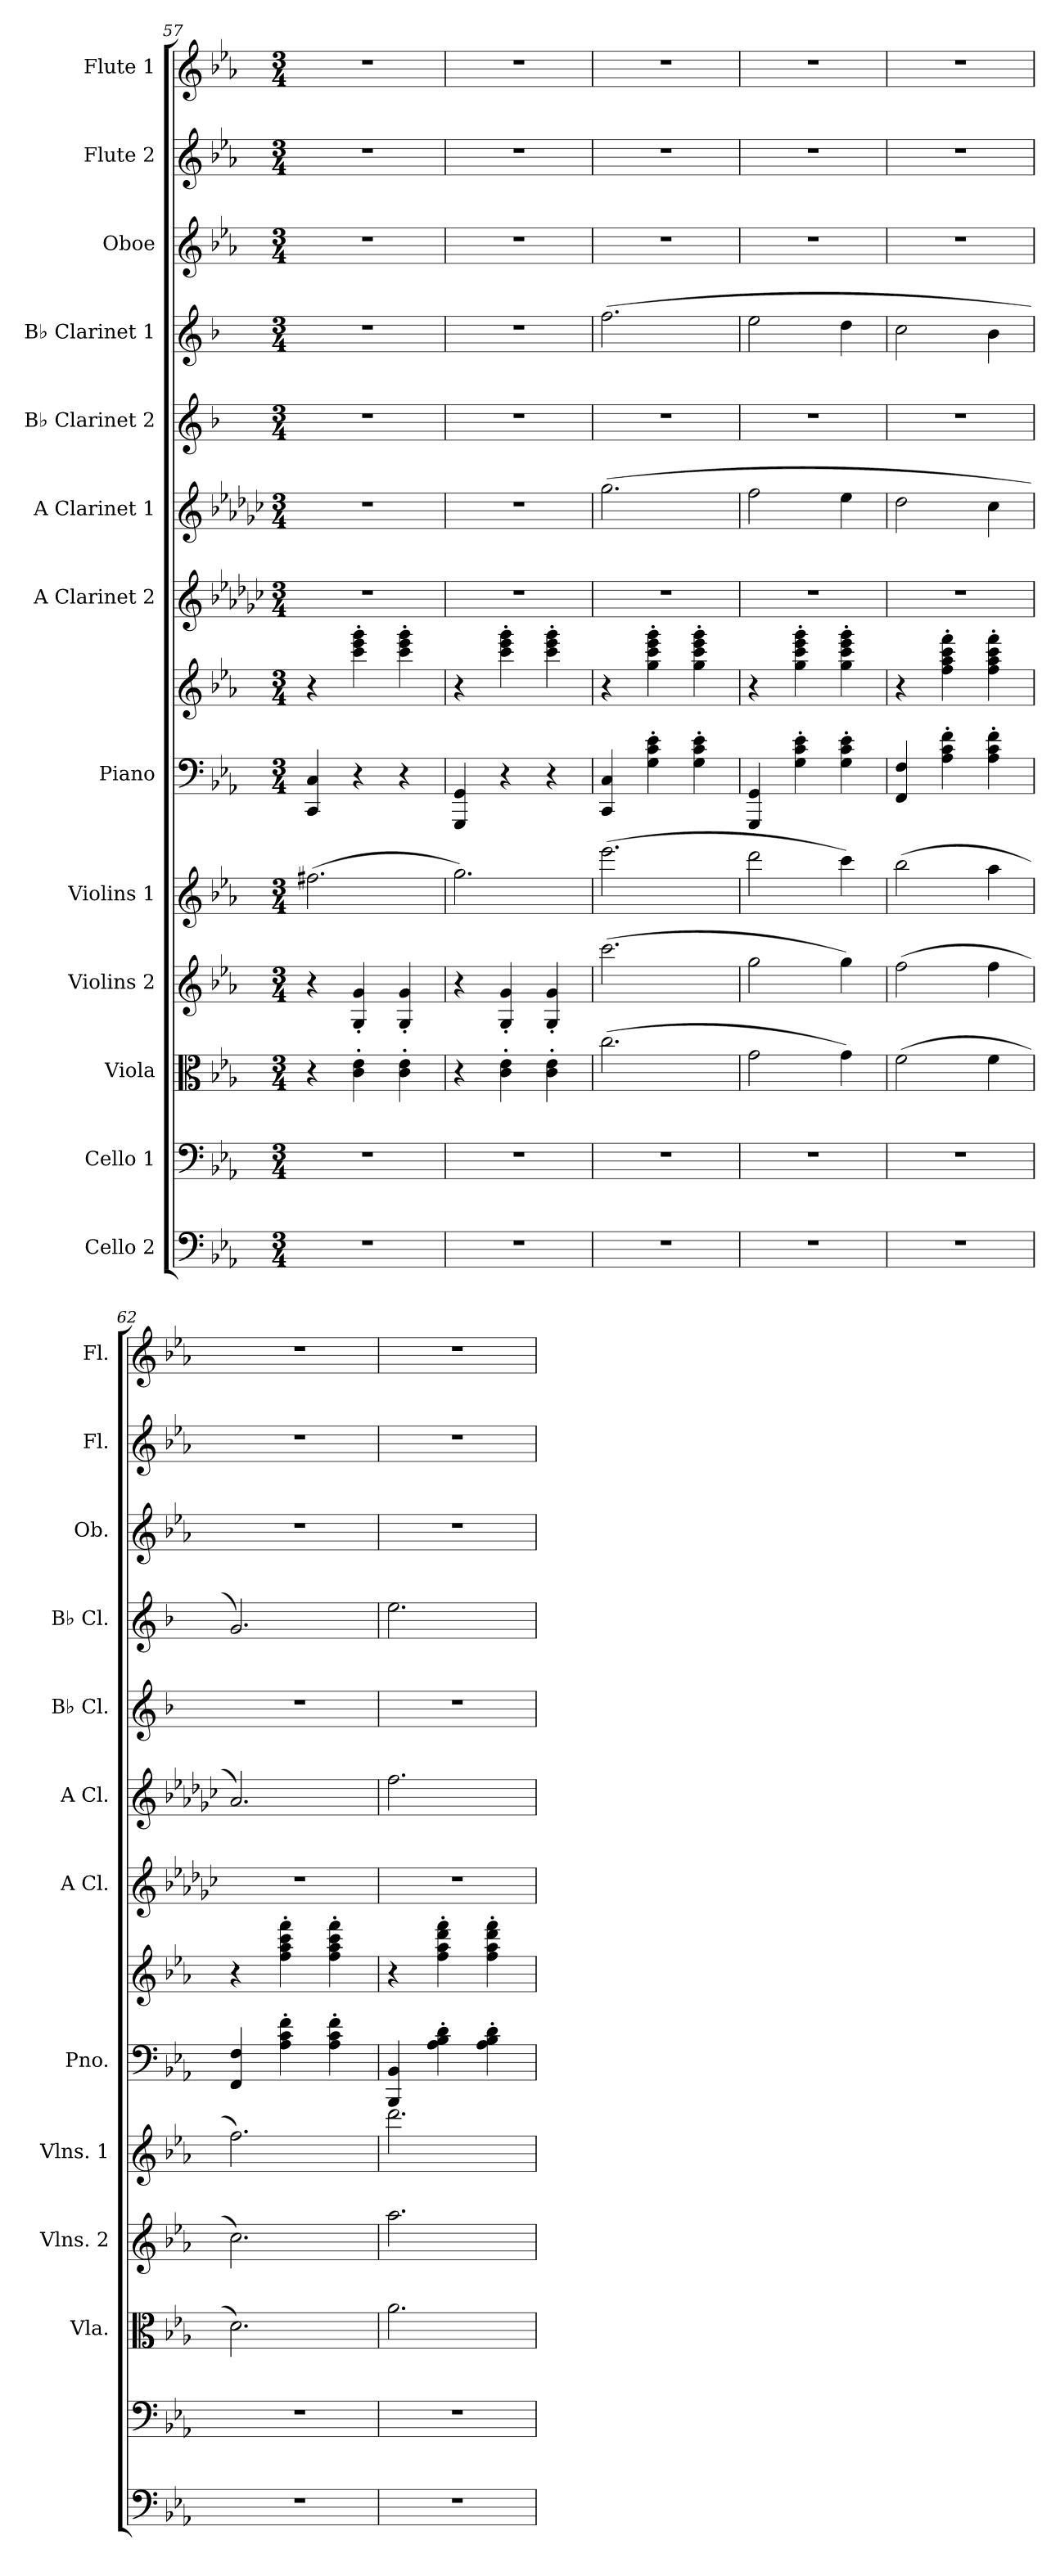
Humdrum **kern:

**kern	**kern	**kern	**kern	**kern	**kern	**kern	**kern	**kern	**kern	**kern	**kern	**kern	**kern
*part13	*part12	*part11	*part10	*part9	*part8	*part8	*part7	*part6	*part5	*part4	*part3	*part2	*part1
*staff14	*staff13	*staff12	*staff11	*staff10	*staff9	*staff8	*staff7	*staff6	*staff5	*staff4	*staff3	*staff2	*staff1
*I"Cello 2	*I"Cello 1	*I"Viola	*I"Violins 2	*I"Violins 1	*I"Piano	*	*I"A Clarinet 2	*I"A Clarinet 1	*I"B♭ Clarinet 2	*I"B♭ Clarinet 1	*I"Oboe	*I"Flute 2	*I"Flute 1
*	*	*I'Vla.	*I'Vlns. 2	*I'Vlns. 1	*I'Pno.	*	*I'A Cl.	*I'A Cl.	*I'B♭ Cl.	*I'B♭ Cl.	*I'Ob.	*I'Fl.	*I'Fl.
!!LO:PB:g=z
*clefF4	*clefF4	*clefC3	*clefG2	*clefG2	*clefF4	*clefG2	*clefG2	*clefG2	*clefG2	*clefG2	*clefG2	*clefG2	*clefG2
*	*	*	*	*	*	*	*ITrd2c3	*ITrd2c3	*ITrd1c2	*ITrd1c2	*	*	*
*k[b-e-a-]	*k[b-e-a-]	*k[b-e-a-]	*k[b-e-a-]	*k[b-e-a-]	*k[b-e-a-]	*k[b-e-a-]	*k[b-e-a-]	*k[b-e-a-]	*k[b-e-a-]	*k[b-e-a-]	*k[b-e-a-]	*k[b-e-a-]	*k[b-e-a-]
*E-:	*E-:	*E-:	*E-:	*E-:	*E-:	*E-:	*E-:	*E-:	*E-:	*E-:	*E-:	*E-:	*E-:
*M3/4	*M3/4	*M3/4	*M3/4	*M3/4	*M3/4	*M3/4	*M3/4	*M3/4	*M3/4	*M3/4	*M3/4	*M3/4	*M3/4
=57	=57	=57	=57	=57	=57	=57	=57	=57	=57	=57	=57	=57	=57
2.r	2.r	4r	4r	(2.ff#X\	4CC/ 4C/	4r	2.r	2.r	2.r	2.r	2.r	2.r	2.r
.	.	4c\' 4e-\'	4G/' 4g/'	.	4r	4ccc\' 4eee-\' 4ggg\'	.	.	.	.	.	.	.
.	.	4c\' 4e-\'	4G/' 4g/'	.	4r	4ccc\' 4eee-\' 4ggg\'	.	.	.	.	.	.	.
=58	=58	=58	=58	=58	=58	=58	=58	=58	=58	=58	=58	=58	=58
2.r	2.r	4r	4r	2.gg\)	4GGG/ 4GG/	4r	2.r	2.r	2.r	2.r	2.r	2.r	2.r
.	.	4c\' 4e-\'	4G/' 4g/'	.	4r	4ccc\' 4eee-\' 4ggg\'	.	.	.	.	.	.	.
.	.	4c\' 4e-\'	4G/' 4g/'	.	4r	4ccc\' 4eee-\' 4ggg\'	.	.	.	.	.	.	.
=59	=59	=59	=59	=59	=59	=59	=59	=59	=59	=59	=59	=59	=59
2.r	2.r	(2.cc\	(2.ccc\	(2.eee-\	4CC/ 4C/	4r	2.r	(2.ee-\	2.r	(2.ee-\	2.r	2.r	2.r
.	.	.	.	.	4G\' 4c\' 4e-\'	4gg\' 4ccc\' 4eee-\' 4ggg\'	.	.	.	.	.	.	.
.	.	.	.	.	4G\' 4c\' 4e-\'	4gg\' 4ccc\' 4eee-\' 4ggg\'	.	.	.	.	.	.	.
=60	=60	=60	=60	=60	=60	=60	=60	=60	=60	=60	=60	=60	=60
2.r	2.r	2g\	2gg\	2ddd\	4GGG/ 4GG/	4r	2.r	2dd\	2.r	2dd\	2.r	2.r	2.r
.	.	.	.	.	4G\' 4c\' 4e-\'	4gg\' 4ccc\' 4eee-\' 4ggg\'	.	.	.	.	.	.	.
.	.	4g\)	4gg\)	4ccc\)	4G\' 4c\' 4e-\'	4gg\' 4ccc\' 4eee-\' 4ggg\'	.	4cc\	.	4cc\	.	.	.
=61	=61	=61	=61	=61	=61	=61	=61	=61	=61	=61	=61	=61	=61
2.r	2.r	(2f\	(2ff\	(2bb-\	4FF/ 4F/	4r	2.r	2b-\	2.r	2b-\	2.r	2.r	2.r
.	.	.	.	.	4A-\' 4c\' 4f\'	4ff\' 4aa-\' 4ccc\' 4fff\'	.	.	.	.	.	.	.
.	.	4f\	4ff\	4aa-\	4A-\' 4c\' 4f\'	4ff\' 4aa-\' 4ccc\' 4fff\'	.	4a-\	.	4a-\	.	.	.
=62	=62	=62	=62	=62	=62	=62	=62	=62	=62	=62	=62	=62	=62
2.r	2.r	2.d\)	2.cc\)	2.ff\)	4FF/ 4F/	4r	2.r	2.f/)	2.r	2.f/)	2.r	2.r	2.r
.	.	.	.	.	4A-\' 4c\' 4f\'	4ff\' 4aa-\' 4ccc\' 4fff\'	.	.	.	.	.	.	.
.	.	.	.	.	4A-\' 4c\' 4f\'	4ff\' 4aa-\' 4ccc\' 4fff\'	.	.	.	.	.	.	.
=63	=63	=63	=63	=63	=63	=63	=63	=63	=63	=63	=63	=63	=63
2.r	2.r	2.a-\	2.aa-\	2.ddd\	4BBB-/ 4BB-/	4r	2.r	2.dd\	2.r	2.dd\	2.r	2.r	2.r
.	.	.	.	.	4A-\' 4B-\' 4d\'	4ff\' 4aa-\' 4ddd\' 4fff\'	.	.	.	.	.	.	.
.	.	.	.	.	4A-\' 4B-\' 4d\'	4ff\' 4aa-\' 4ddd\' 4fff\'	.	.	.	.	.	.	.
=	=	=	=	=	=	=	=	=	=	=	=	=	=
*-	*-	*-	*-	*-	*-	*-	*-	*-	*-	*-	*-	*-	*-
